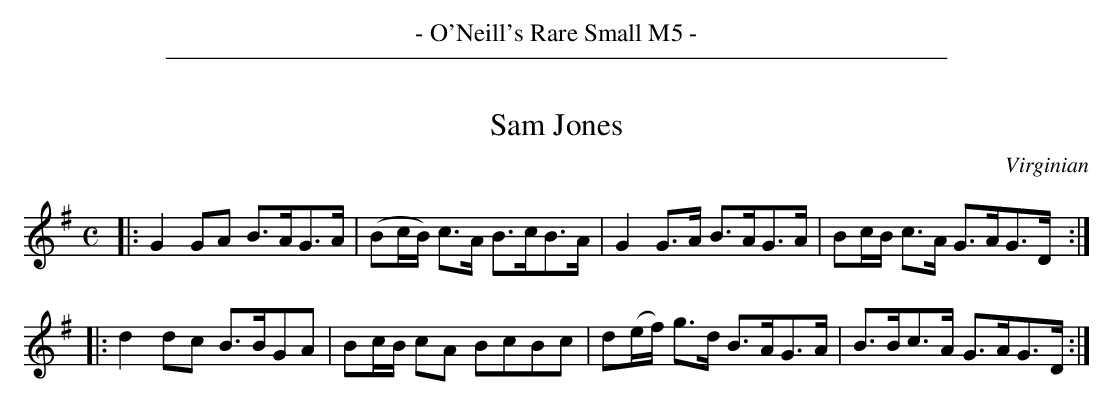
X:1
T: Sam Jones
O: Virginian
M: C
L: 1/8
K: G
|:\
G2GA B>AG>A | (Bc/B/) c>A B>cB>A |\
G2G>A B>AG>A | Bc/B/ c>A G>AG>D ::
d2dc B>BGA | Bc/B/ cA BcBc |\
d(e/f/) g>d B>AG>A | B>Bc>A G>AG>D :|
